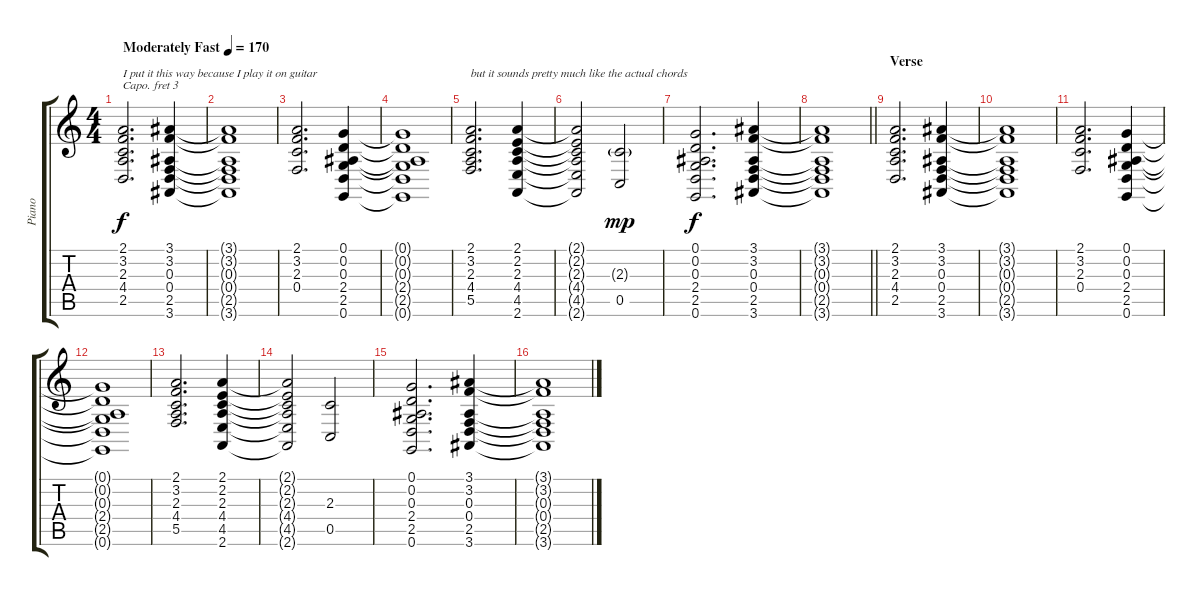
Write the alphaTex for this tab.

\track ("Piano" "Piano") {instrument acousticgrandpiano}
\staff {score tabs}
\capo 3
\tuning (E4 B3 G3 D3 A2 E2) {hide}
\ts (4 4)
\tempo (170 "Moderately Fast")
\clef g2
\ks c
(2.1 3.2 2.3 4.4 2.5).2{d txt "I put it this way because I play it on guitar" dy f instrument acousticgrandpiano} (3.1 3.2 0.3 0.4 2.5 3.6).4 |
(3.1{t} 3.2{t} 0.3{t} 0.4{t} 2.5{t} 3.6{t}).1 |
(2.1 3.2 2.3 0.4).2{d} (0.1 0.2 0.3 2.4 2.5 0.6).4 |
(0.1{t} 0.2{t} 0.3{t} 2.4{t} 2.5{t} 0.6{t}).1 |
(2.1 3.2 2.3 4.4 5.5).2{d txt "but it sounds pretty much like the actual chords"} (2.1 2.2 2.3 4.4 4.5 2.6).4 |
(2.1{t} 2.2{t} 2.3{t} 4.4{t} 4.5{t} 2.6{t}).2 (2.3{g} 0.5).2{dy mp} |
(0.1 0.2 0.3 2.4 2.5 0.6).2{d dy f} (3.1 3.2 0.3 0.4 2.5 3.6).4 |
\barLineRight lightlight
(3.1{t} 3.2{t} 0.3{t} 0.4{t} 2.5{t} 3.6{t}).1 |
\section ("" "Verse")
(2.1 3.2 2.3 4.4 2.5).2{d} (3.1 3.2 0.3 0.4 2.5 3.6).4 |
(3.1{t} 3.2{t} 0.3{t} 0.4{t} 2.5{t} 3.6{t}).1 |
(2.1 3.2 2.3 0.4).2{d} (0.1 0.2 0.3 2.4 2.5 0.6).4 |
(0.1{t} 0.2{t} 0.3{t} 2.4{t} 2.5{t} 0.6{t}).1 |
(2.1 3.2 2.3 4.4 5.5).2{d} (2.1 2.2 2.3 4.4 4.5 2.6).4 |
(2.1{t} 2.2{t} 2.3{t} 4.4{t} 4.5{t} 2.6{t}).2 (2.3 0.5).2 |
(0.1 0.2 0.3 2.4 2.5 0.6).2{d} (3.1 3.2 0.3 0.4 2.5 3.6).4 |
(3.1{t} 3.2{t} 0.3{t} 0.4{t} 2.5{t} 3.6{t}).1
